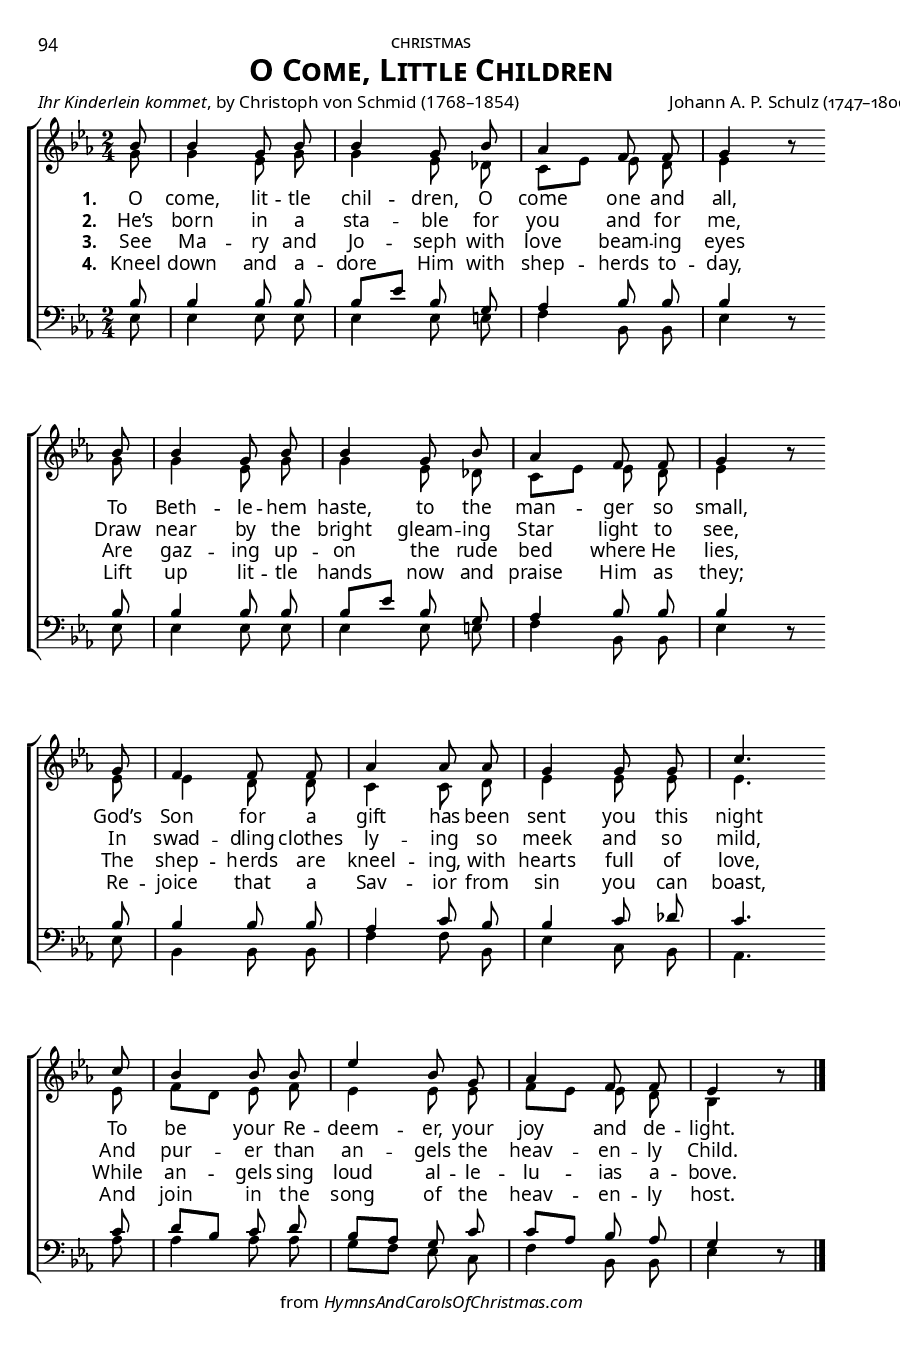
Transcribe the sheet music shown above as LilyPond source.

\version "2.14.2"
\include "util.ly"
\header {
  title = \markup{\override #'(font-name . "Garamond Premier Pro Semibold"){ \abs-fontsize #15 \smallCapsOldStyle"O Come, Little Children"}}
  poet = \markup\concat{\italic"Ihr Kinderlein kommet" ", by Christoph von Schmid (1768–1854)"}
  composer = \markup\oldStyleNum"Johann A. P. Schulz (1747–1800)"
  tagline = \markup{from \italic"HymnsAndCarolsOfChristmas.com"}
}
\paper {
  %print-all-headers = ##f
  paper-height = 9\in
  paper-width = 6\in
  indent = 0\in
  %system-system-spacing = #'((basic-distance . 10) (padding . 0))
  %system-system-spacing =
  %  #'((basic-distance . 0)
  %     (minimum-distance . 0)
  %     (padding . -0.35)
  %     (stretchability . 100))
  ragged-last-bottom = ##f
  ragged-bottom = ##f
  two-sided = ##t
  inner-margin = 0.5\in
  outer-margin = 0.25\in
  top-margin = 0.25\in
  bottom-margin = 0.25\in
  first-page-number = #094
  print-first-page-number = ##t
  headerLine = \markup{\override #'(font-name . "Garamond Premier Pro") \smallCapsOldStyle"christmas"}
  oddHeaderMarkup = \markup\fill-line{
     \override #'(font-name . "Garamond Premier Pro")\abs-fontsize #8.5
     \combine 
        \fill-line{"" \on-the-fly #print-page-number-check-first
        \oldStylePageNum""
        }
        \fill-line{\headerLine}
  }
  evenHeaderMarkup = \markup {
     \override #'(font-name . "Garamond Premier Pro")\abs-fontsize #8.5
     \combine
        \on-the-fly #print-page-number-check-first
        \oldStylePageNum""
        \fill-line{\headerLine}
  }
}
#(set-global-staff-size 15) \paper{ #(define fonts (make-pango-font-tree "GoudyOlSt BT" "Garamond Premier Pro" "Garamond Premier Pro" (/ 15 20))) }
global = {
  \key ees \major
  \time 2/4
  \autoBeamOff
  \override DynamicLineSpanner #'staff-padding = #0.0
  \override DynamicLineSpanner #'Y-extent = #'(-0.5 . 1)
}

sopMusic = \relative c'' {
  \partial 8 bes8 |
  bes4 g8 bes8\noBeam |
  bes4 g8 bes\noBeam |
  aes4 f8\noBeam f |
  g4 bes8\rest \bar""\break bes |
  
  bes4 g8 bes8\noBeam |
  bes4 g8 bes\noBeam |
  aes4 f8\noBeam f |
  g4 bes8\rest \bar""\break g |
  
  f4 f8\noBeam f |
  aes4 aes8\noBeam aes |
  g4 g8\noBeam g |
  c4. \bar""\break c8 |
  
  bes4 bes8\noBeam bes |
  ees4 bes8\noBeam g |
  aes4 f8\noBeam f |
  \partial 4. ees4 bes'8\rest \bar "|."
}
sopWords = \lyricmode {
  
}

altoMusic = \relative c'' {
  g8 |
  g4 ees8\noBeam g |
  g4 ees8\noBeam des |
  c[ ees] ees\noBeam d |
  ees4 s8 g8 |
  
  g4 ees8\noBeam g |
  g4 ees8\noBeam des |
  c[ ees] ees\noBeam d |
  ees4 s8 ees |
  
  ees4 d8\noBeam d |
  c4 c8\noBeam d |
  ees4 ees8\noBeam ees |
  ees4. ees8 |
  
  f[ d] ees\noBeam f |
  ees4 ees8\noBeam ees |
  f[ ees] ees\noBeam d |
  bes4 s8 \bar "|."
}
altoWords = \lyricmode {
  \dropLyricsIX
  \set stanza = #"1. "
  O come, lit -- tle chil -- dren, O come one and all,
  To Beth -- le -- hem haste, to the man -- ger so small,
  God’s Son for a gift has been sent you this night
  To be your Re -- deem -- er, your joy and de -- light.
}
altoWordsII = \lyricmode {
  \dropLyricsIX
%\markup\italic
  \set stanza = #"2. "
  He’s born in a sta -- ble for you and for me,
  Draw near by the bright gleam -- ing Star light to see,
  In swad -- dling clothes ly -- ing so meek and so mild,
  And pur -- er than an -- gels the heav -- en -- ly Child.
}
altoWordsIII = \lyricmode {
  \dropLyricsIX
  \set stanza = #"3. "
  See Ma -- ry and Jo -- seph with love beam -- ing eyes
  Are gaz -- ing up -- on the rude bed where He lies,
  The shep -- herds are kneel -- ing, with hearts full of love,
  While an -- gels sing loud al -- le -- lu -- ias a -- bove.
}
altoWordsIV = \lyricmode {
  \dropLyricsIX
  \set stanza = #"4. "
  Kneel down and a -- dore Him with shep -- herds to -- day,
  Lift up lit -- tle hands now and praise Him as they;
  Re -- joice that a Sav -- ior from sin you can boast,
  And join in the song of the heav -- en -- ly host.
}
altoWordsV = \lyricmode {
}
altoWordsVI = \lyricmode {
}
tenorMusic = \relative c' {
  bes8 |
  bes4 bes8\noBeam bes |
  bes[ ees] bes\noBeam g |
  aes4 bes8\noBeam bes |
  bes4 s8 bes8 |
  
  bes4 bes8\noBeam bes |
  bes[ ees] bes\noBeam g |
  aes4 bes8\noBeam bes |
  bes4 s8 bes8 |
  
  bes4 bes8\noBeam bes |
  aes4 c8\noBeam bes |
  bes4 c8\noBeam des |
  c4. c8 |
  
  d[ bes] c\noBeam d |
  bes[ aes] g\noBeam c |
  c[ aes] bes\noBeam aes |
  g4 s8 \bar "|."
}
tenorWords = \lyricmode {

}

bassMusic = \relative c {
  ees8 |
  ees4 ees8\noBeam ees |
  ees4 ees8\noBeam e |
  f4 bes,8\noBeam bes |
  ees4 d8\rest ees8 |
  
  ees4 ees8\noBeam ees |
  ees4 ees8\noBeam e |
  f4 bes,8\noBeam bes |
  ees4 d8\rest ees8 |
  
  bes4 bes8\noBeam bes |
  f'4 f8\noBeam bes, |
  ees4 c8\noBeam bes |
  aes4. aes'8 |
  
  aes4 aes8\noBeam aes |
  g[ f] ees\noBeam c |
  f4 bes,8 bes |
  ees4 d8\rest \bar "|."
}
bassWords = \lyricmode {

}

pianoRH = \relative c' {
  
}
pianoLH = \relative c' {
  
}

\score {
  <<
   \new ChoirStaff <<
%    \new Lyrics = sopranos \with { \override VerticalAxisGroup #'nonstaff-relatedstaff-spacing = #'((basic-distance . 1)) }
    \new Staff = women <<
      \new Voice = "sopranos" { \voiceOne << \global \sopMusic >> }
      \new Voice = "altos" { \voiceTwo << \global \altoMusic >> }
    >>
    \new Lyrics \with { alignAboveContext = #"women" \override VerticalAxisGroup #'nonstaff-relatedstaff-spacing = #'((basic-distance . 1))} \lyricsto "sopranos" \sopWords
    \new Lyrics = "altosVI"  \with { alignBelowContext = #"women" } \lyricsto "sopranos" \altoWordsVI
    \new Lyrics = "altosV"  \with { alignBelowContext = #"women" } \lyricsto "sopranos" \altoWordsV
    \new Lyrics = "altosIV"  \with { alignBelowContext = #"women" } \lyricsto "sopranos" \altoWordsIV
    \new Lyrics = "altosIII"  \with { alignBelowContext = #"women" } \lyricsto "sopranos" \altoWordsIII
    \new Lyrics = "altosII"  \with { alignBelowContext = #"women" } \lyricsto "sopranos" \altoWordsII
    \new Lyrics = "altos"  \with { alignBelowContext = #"women" \override VerticalAxisGroup #'nonstaff-relatedstaff-spacing = #'((padding . -0.5)) } \lyricsto "sopranos" \altoWords
   \new Staff = men <<
      \clef bass
      \new Voice = "tenors" { \voiceOne << \global \tenorMusic >> }
      \new Voice = "basses" { \voiceTwo << \global \bassMusic >> }
    >>
    \new Lyrics \with { alignAboveContext = #"men" \override VerticalAxisGroup #'nonstaff-relatedstaff-spacing = #'((basic-distance . 1)) } \lyricsto "tenors" \tenorWords
    \new Lyrics \with { alignBelowContext = #"men" \override VerticalAxisGroup #'nonstaff-relatedstaff-spacing = #'((basic-distance . 1)) } \lyricsto "basses" \bassWords
  >>
%    \new PianoStaff << \new Staff { \new Voice { \pianoRH } } \new Staff { \clef "bass" \pianoLH } >>
  >>
  \layout {
    \context {
      \Score
      %\override SpacingSpanner #'base-shortest-duration = #(ly:make-moment 1 8)
      %\override SpacingSpanner #'common-shortest-duration = #(ly:make-moment 1 4)
    }
    \context {
      % Remove all empty staves
      % \Staff \RemoveEmptyStaves \override VerticalAxisGroup #'remove-first = ##t
    }
  }
  \midi {
    \tempo 4 = 90
    \set Staff.midiInstrument = "flute"
  
    \context {
      \Voice
      \remove "Dynamic_performer"
    }
  }
}
